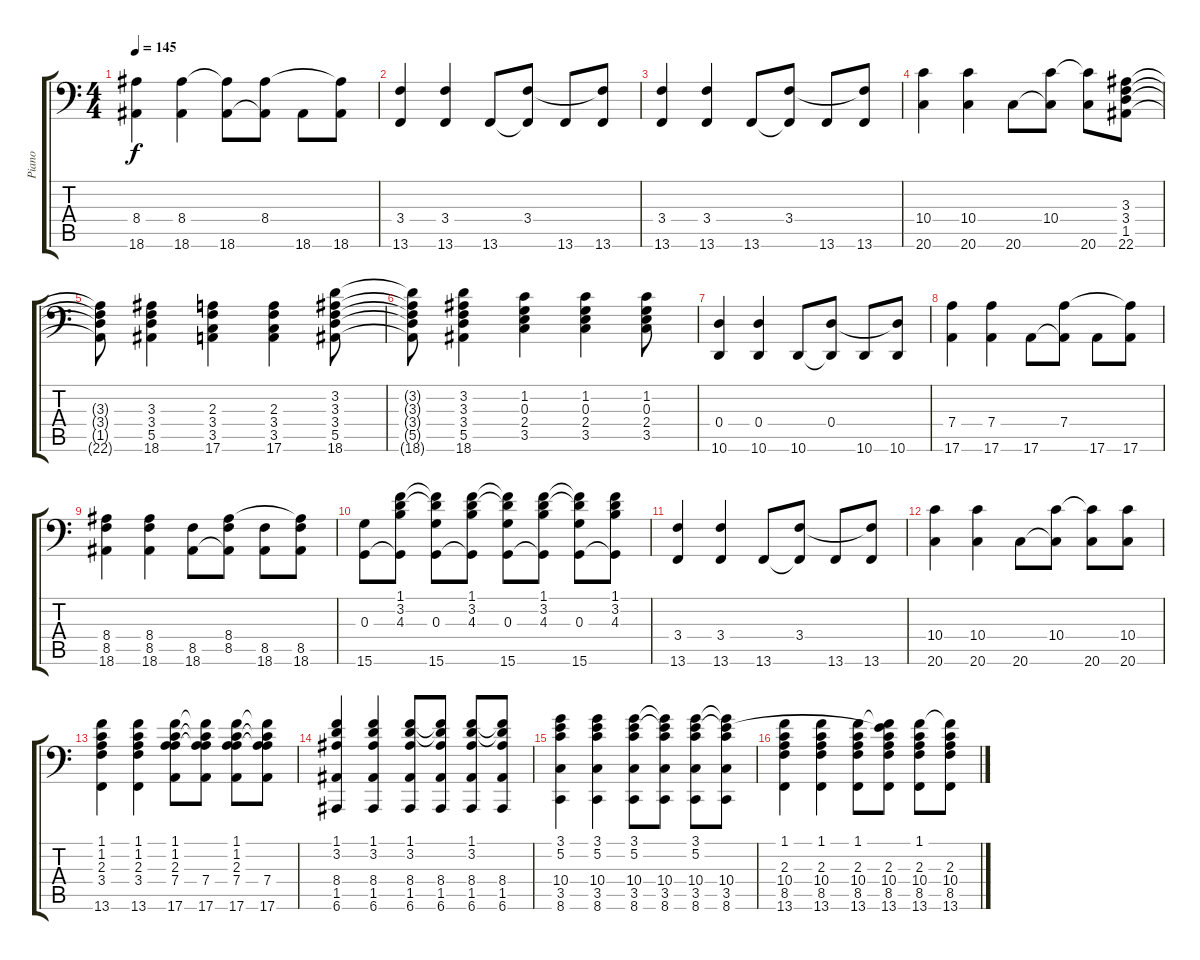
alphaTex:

\track ("Piano" "Piano") {instrument honkytonkpiano}
\staff {score tabs}
\tuning (E4 B3 G3 D3 A2 E1) {hide}
\ts (4 4)
\tempo 145
\clef f4
\ks c
(8.4 18.6).4{dy f} (8.4 18.6).4 (8.4{t} 18.6).8 (8.4 18.6{t}).8 18.6.8 (8.4{t} 18.6).8 |
(3.4 13.6).4 (3.4 13.6).4 13.6.8 (3.4 13.6{t}).8 13.6.8 (3.4{t} 13.6).8 |
(3.4 13.6).4 (3.4 13.6).4 13.6.8 (3.4 13.6{t}).8 13.6.8 (3.4{t} 13.6).8 |
(10.4 20.6).4 (10.4 20.6).4 20.6.8 (10.4 20.6{t}).8 (10.4{t} 20.6).8 (3.3 3.4 1.5 22.6).8 |
(3.3{t} 3.4{t} 1.5{t} 22.6{t}).8 (3.3 3.4 5.5 18.6).4 (2.3 3.4 3.5 17.6).4 (2.3 3.4 3.5 17.6).4 (3.2 3.3 3.4 5.5 18.6).8 |
(3.2{t} 3.3{t} 3.4{t} 5.5{t} 18.6{t}).8 (3.2 3.3 3.4 5.5 18.6).4 (1.2 0.3 2.4 3.5).4 (1.2 0.3 2.4 3.5).4 (1.2 0.3 2.4 3.5).8 |
(0.4 10.6).4 (0.4 10.6).4 10.6.8 (0.4 10.6{t}).8 10.6.8 (0.4{t} 10.6).8 |
(7.4 17.6).4 (7.4 17.6).4 17.6.8 (7.4 17.6{t}).8 17.6.8 (7.4{t} 17.6).8 |
(8.4 8.5 18.6).4 (8.4 8.5 18.6).4 (8.5 18.6).8 (8.4 8.5 18.6{t}).8 (8.5 18.6).8 (8.4{t} 8.5 18.6).8 |
(0.3 15.6).8 (1.1 3.2 4.3 15.6{t}).8 (1.1{t} 3.2{t} 0.3 15.6).8 (1.1 3.2 4.3 15.6{t}).8 (1.1{t} 3.2{t} 0.3 15.6).8 (1.1 3.2 4.3 15.6{t}).8 (1.1{t} 3.2{t} 0.3 15.6).8 (1.1 3.2 4.3 15.6{t}).8 |
(3.4 13.6).4 (3.4 13.6).4 13.6.8 (3.4 13.6{t}).8 13.6.8 (3.4{t} 13.6).8 |
(10.4 20.6).4 (10.4 20.6).4 20.6.8 (10.4 20.6{t}).8 (10.4{t} 20.6).8 (10.4 20.6).8 |
(1.1 1.2 2.3 3.4 13.6).4 (1.1 1.2 2.3 3.4 13.6).4 (1.1 1.2 2.3 7.4 17.6).8 (1.1{t} 1.2{t} 2.3{t} 7.4 17.6).8 (1.1 1.2 2.3 7.4 17.6).8 (1.1{t} 1.2{t} 2.3{t} 7.4 17.6).8 |
(1.1 3.2 8.4 1.5 6.6).4 (1.1 3.2 8.4 1.5 6.6).4 (1.1 3.2 8.4 1.5 6.6).8 (1.1{t} 3.2{t} 8.4 1.5 6.6).8 (1.1 3.2 8.4 1.5 6.6).8 (1.1{t} 3.2{t} 8.4 1.5 6.6).8 |
(3.1 5.2 10.4 3.5 8.6).4 (3.1 5.2 10.4 3.5 8.6).4 (3.1 5.2 10.4 3.5 8.6).8 (3.1{t} 5.2{t} 10.4 3.5 8.6).8 (3.1 5.2 10.4 3.5 8.6).8 (3.1{t} 5.2{t} 10.4 3.5 8.6).8 |
(1.1 2.3 10.4 8.5 13.6).4 (1.1 2.3 10.4 8.5 13.6).4 (1.1 2.3 10.4 8.5 13.6).8 (1.1{t} 5.2{t} 2.3 10.4 8.5 13.6).8 (1.1 2.3 10.4 8.5 13.6).8 (1.1{t} 2.3 10.4 8.5 13.6).8
